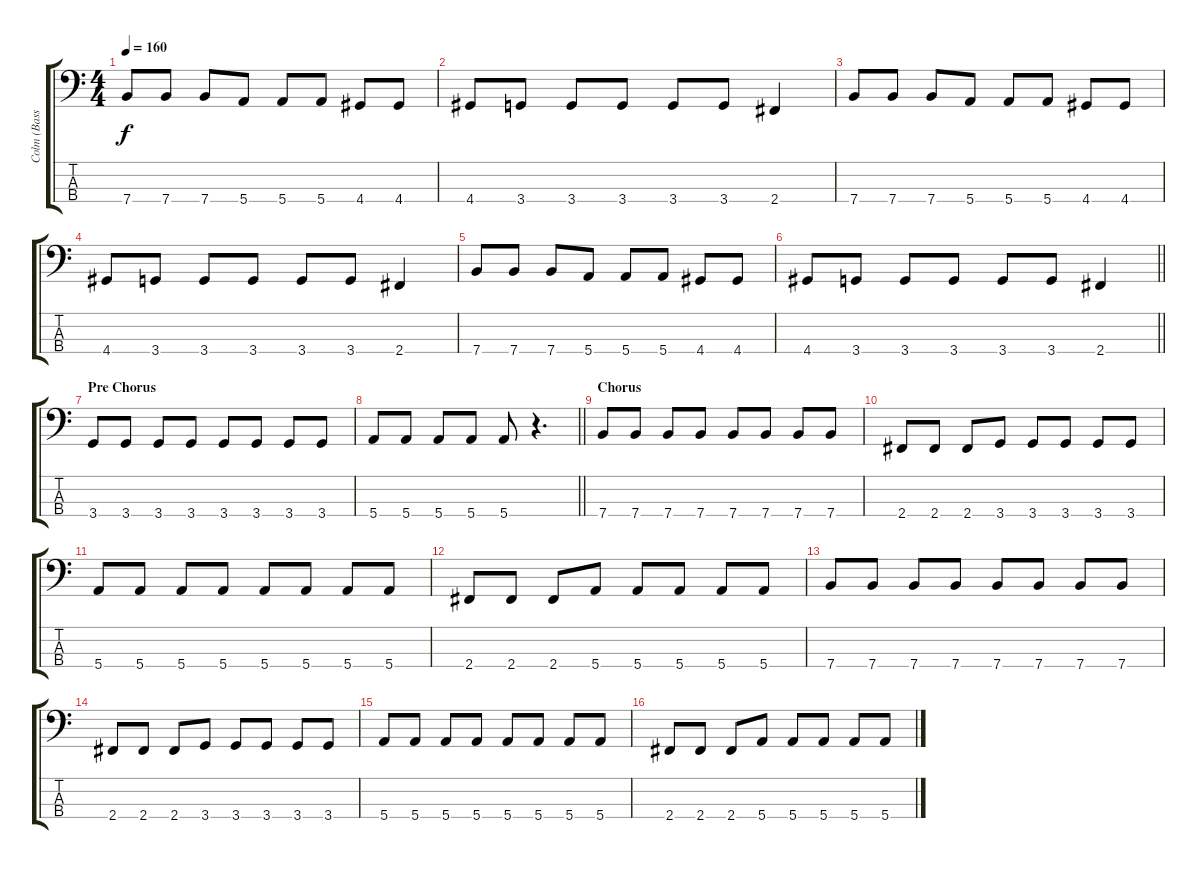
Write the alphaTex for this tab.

\track ("Colm (Bass Guitar)" "Colm (Bass") {instrument electricbasspick}
\staff {score tabs}
\tuning (G2 D2 A1 E1) {hide}
\ts (4 4)
\tempo 160
\clef f4
\ks c
7.4.8{dy f} 7.4.8 7.4.8 5.4.8 5.4.8 5.4.8 4.4.8 4.4.8 |
4.4.8 3.4.8 3.4.8 3.4.8 3.4.8 3.4.8 2.4.4 |
7.4.8 7.4.8 7.4.8 5.4.8 5.4.8 5.4.8 4.4.8 4.4.8 |
4.4.8 3.4.8 3.4.8 3.4.8 3.4.8 3.4.8 2.4.4 |
7.4.8 7.4.8 7.4.8 5.4.8 5.4.8 5.4.8 4.4.8 4.4.8 |
\barLineRight lightlight
4.4.8 3.4.8 3.4.8 3.4.8 3.4.8 3.4.8 2.4.4 |
\section ("" "Pre Chorus")
3.4.8 3.4.8 3.4.8 3.4.8 3.4.8 3.4.8 3.4.8 3.4.8 |
\barLineRight lightlight
5.4.8 5.4.8 5.4.8 5.4.8 5.4.8 r.4{d} |
\section ("" "Chorus")
7.4.8 7.4.8 7.4.8 7.4.8 7.4.8 7.4.8 7.4.8 7.4.8 |
2.4.8 2.4.8 2.4.8 3.4.8 3.4.8 3.4.8 3.4.8 3.4.8 |
5.4.8 5.4.8 5.4.8 5.4.8 5.4.8 5.4.8 5.4.8 5.4.8 |
2.4.8 2.4.8 2.4.8 5.4.8 5.4.8 5.4.8 5.4.8 5.4.8 |
7.4.8 7.4.8 7.4.8 7.4.8 7.4.8 7.4.8 7.4.8 7.4.8 |
2.4.8 2.4.8 2.4.8 3.4.8 3.4.8 3.4.8 3.4.8 3.4.8 |
5.4.8 5.4.8 5.4.8 5.4.8 5.4.8 5.4.8 5.4.8 5.4.8 |
2.4.8 2.4.8 2.4.8 5.4.8 5.4.8 5.4.8 5.4.8 5.4.8
